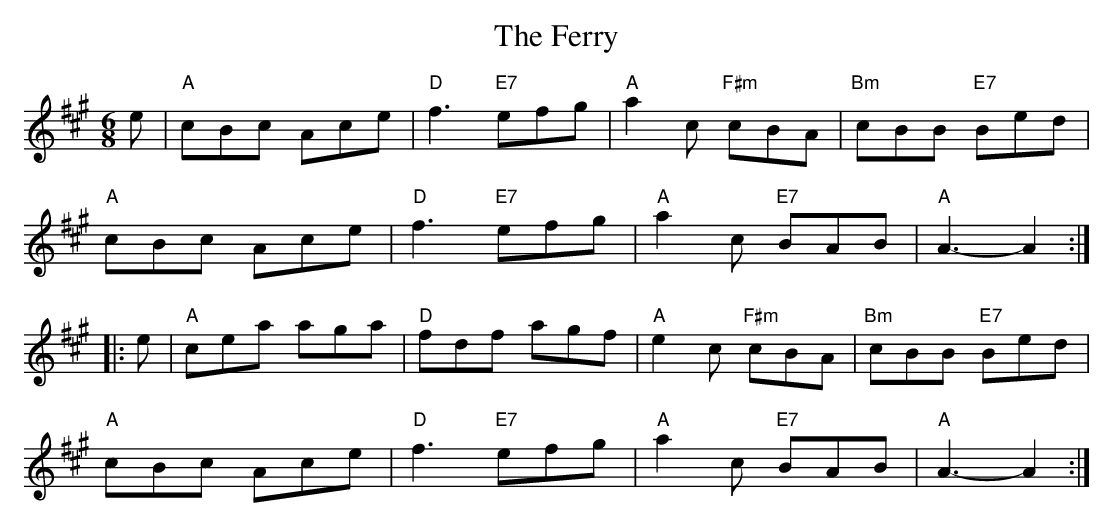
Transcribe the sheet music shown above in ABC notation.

X:1
T:Ferry, The
M:6/8
L:1/8
K:A
e |\
"A" cBc Ace | "D" f3 "E7" efg | "A" a2c "F#m" cBA | "Bm" cBB "E7" Bed |
"A" cBc Ace | "D" f3 "E7" efg | "A" a2c "E7"  BAB | "A"  A3-      A2 :|
|: e |\
"A" cea aga | "D" fdf     agf | "A" e2c "F#m" cBA | "Bm" cBB "E7" Bed |
"A" cBc Ace | "D" f3 "E7" efg | "A" a2c "E7"  BAB | "A"  A3-      A2 :|
